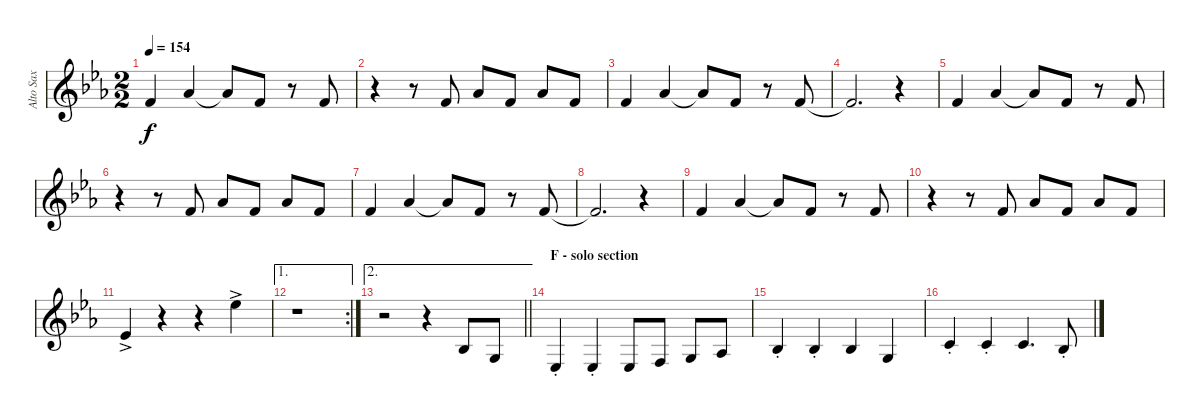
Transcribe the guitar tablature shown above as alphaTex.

\track ("Alto Sax" "Alto Sax") {instrument altosax}
\staff {score}
\tuning (E4 B3 G3 D3 A2 E2) {hide}
\ts (2 2)
\tempo 154
\clef g2
\ks eb
1.1.4{dy f} 4.1.4 4.1{t}.8 1.1.8 r.8 1.1.8 |
r.4 r.8 1.1.8 4.1.8 1.1.8 4.1.8 1.1.8 |
1.1.4 4.1.4 4.1{t}.8 1.1.8 r.8 1.1.8 |
1.1{t}.2{d} r.4 |
1.1.4 4.1.4 4.1{t}.8 1.1.8 r.8 1.1.8 |
r.4 r.8 1.1.8 4.1.8 1.1.8 4.1.8 1.1.8 |
1.1.4 4.1.4 4.1{t}.8 1.1.8 r.8 1.1.8 |
1.1{t}.2{d} r.4 |
1.1.4 4.1.4 4.1{t}.8 1.1.8 r.8 1.1.8 |
r.4 r.8 1.1.8 4.1.8 1.1.8 4.1.8 1.1.8 |
4.2{ac}.4 r.4 r.4 11.1{ac}.4 |
\ae 1
\rc 2
r.1 |
\ae 2
\barLineRight lightlight
r.2 r.4 3.3.8 0.3.8 |
\section ("" "F - solo section")
1.4{st}.4 1.4{st}.4 1.4.8 3.4.8 0.3.8 1.3.8 |
3.3{st}.4 3.3{st}.4 3.3.4 0.3.4 |
1.2{st}.4 1.2{st}.4 1.2.4{d} 3.3{st}.8
